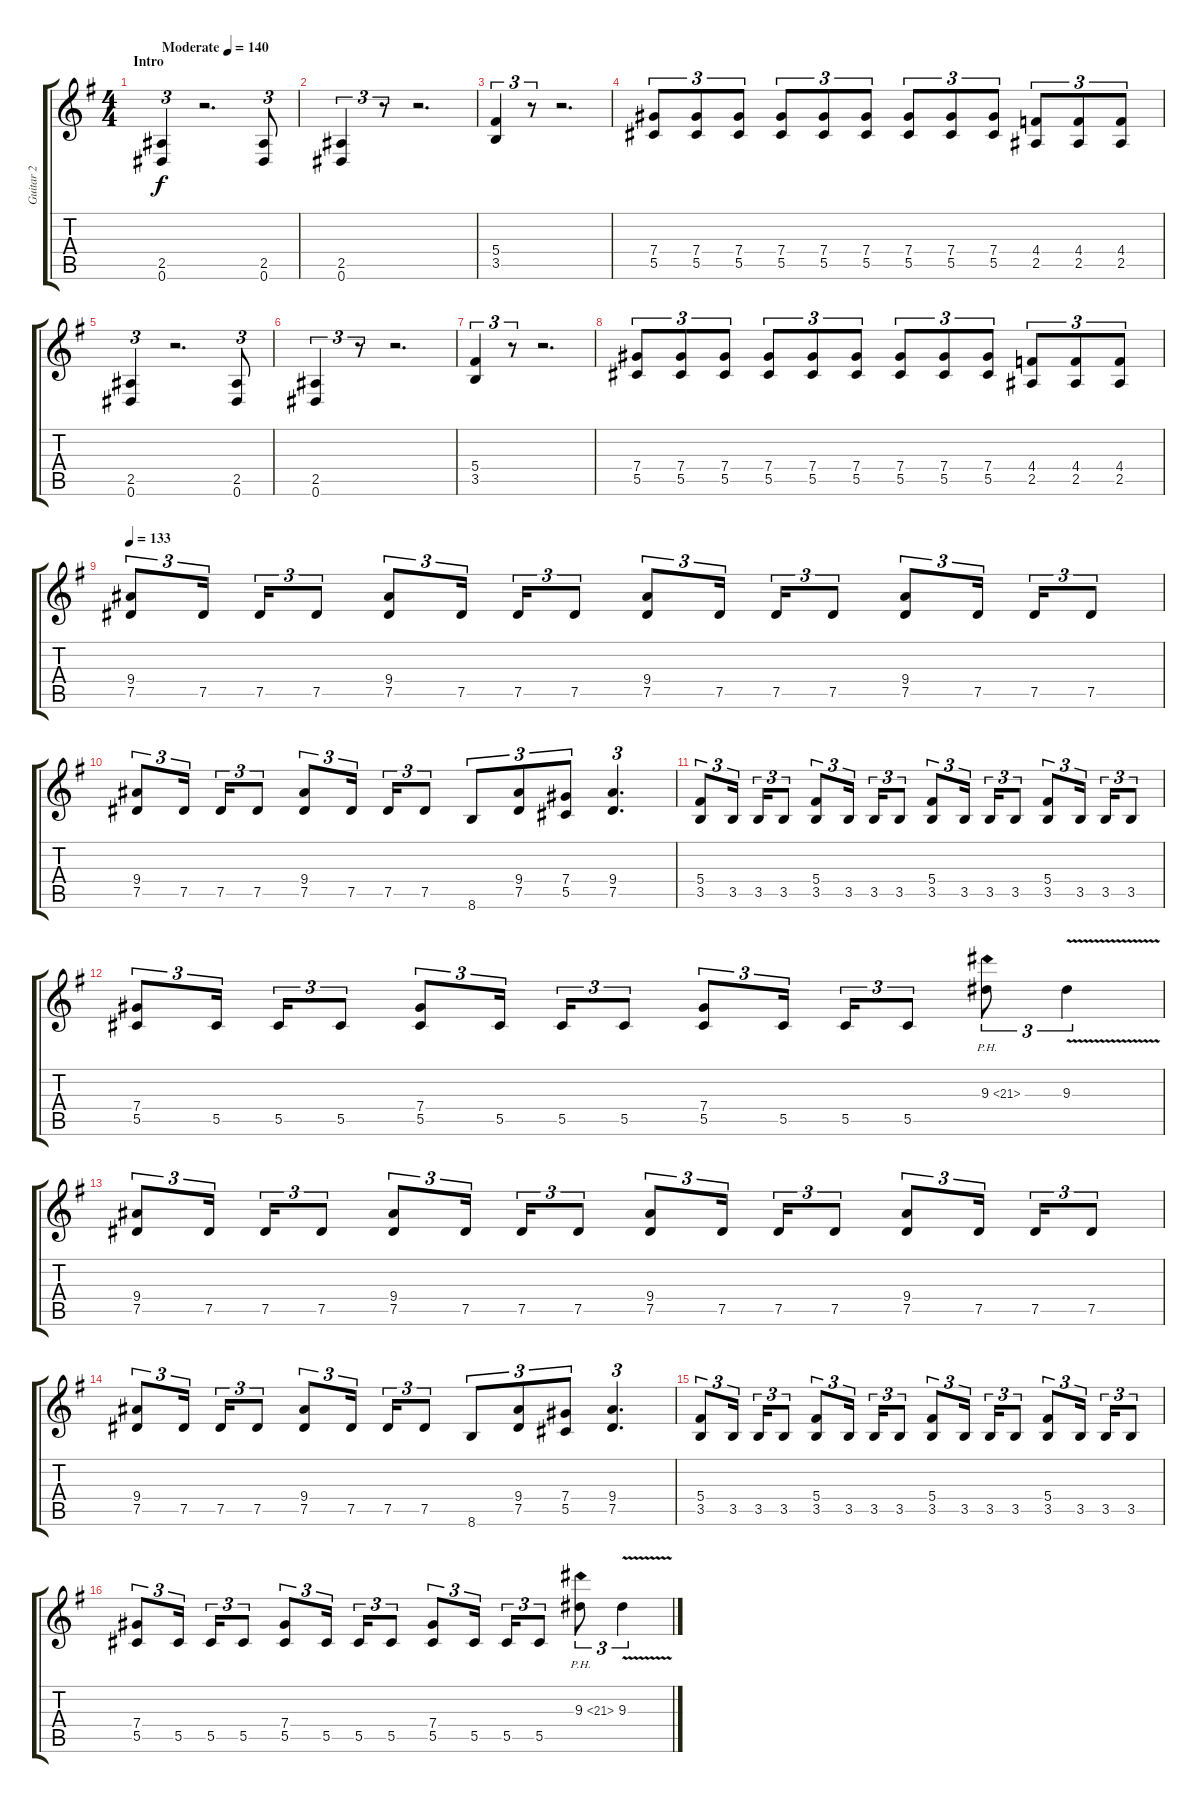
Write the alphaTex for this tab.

\track ("Guitar 2" "Guitar 2") {instrument overdrivenguitar}
\staff {score tabs}
\tuning (Eb4 Bb3 Gb3 Db3 Ab2 Eb2) {hide}
\ts (4 4)
\section ("" "Intro")
\tempo (140 "Moderate")
\clef g2
\ks eminor
(2.5 0.6).4{tu (3 2) dy f instrument overdrivenguitar} r.2{d} (2.5 0.6).8{tu (3 2)} |
(2.5 0.6).4{tu (3 2)} r.8{tu (3 2)} r.2{d} |
(5.4 3.5).4{tu (3 2)} r.8{tu (3 2)} r.2{d} |
(7.4 5.5).8{tu (3 2)} (7.4 5.5).8{tu (3 2)} (7.4 5.5).8{tu (3 2)} (7.4 5.5).8{tu (3 2)} (7.4 5.5).8{tu (3 2)} (7.4 5.5).8{tu (3 2)} (7.4 5.5).8{tu (3 2)} (7.4 5.5).8{tu (3 2)} (7.4 5.5).8{tu (3 2)} (4.4 2.5).8{tu (3 2)} (4.4 2.5).8{tu (3 2)} (4.4 2.5).8{tu (3 2)} |
(2.5 0.6).4{tu (3 2)} r.2{d} (2.5 0.6).8{tu (3 2)} |
(2.5 0.6).4{tu (3 2)} r.8{tu (3 2)} r.2{d} |
(5.4 3.5).4{tu (3 2)} r.8{tu (3 2)} r.2{d} |
(7.4 5.5).8{tu (3 2)} (7.4 5.5).8{tu (3 2)} (7.4 5.5).8{tu (3 2)} (7.4 5.5).8{tu (3 2)} (7.4 5.5).8{tu (3 2)} (7.4 5.5).8{tu (3 2)} (7.4 5.5).8{tu (3 2)} (7.4 5.5).8{tu (3 2)} (7.4 5.5).8{tu (3 2)} (4.4 2.5).8{tu (3 2)} (4.4 2.5).8{tu (3 2)} (4.4 2.5).8{tu (3 2)} |
\tempo 133
(9.4 7.5).8{tu (3 2)} 7.5.16{tu (3 2) beam splitsecondary} 7.5.16{tu (3 2)} 7.5.8{tu (3 2)} (9.4 7.5).8{tu (3 2)} 7.5.16{tu (3 2) beam splitsecondary} 7.5.16{tu (3 2)} 7.5.8{tu (3 2)} (9.4 7.5).8{tu (3 2)} 7.5.16{tu (3 2) beam splitsecondary} 7.5.16{tu (3 2)} 7.5.8{tu (3 2)} (9.4 7.5).8{tu (3 2)} 7.5.16{tu (3 2) beam splitsecondary} 7.5.16{tu (3 2)} 7.5.8{tu (3 2)} |
(9.4 7.5).8{tu (3 2)} 7.5.16{tu (3 2) beam splitsecondary} 7.5.16{tu (3 2)} 7.5.8{tu (3 2)} (9.4 7.5).8{tu (3 2)} 7.5.16{tu (3 2) beam splitsecondary} 7.5.16{tu (3 2)} 7.5.8{tu (3 2)} 8.6.8{tu (3 2)} (9.4 7.5).8{tu (3 2)} (7.4 5.5).8{tu (3 2)} (9.4 7.5).4{d tu (3 2)} |
(5.4 3.5).8{tu (3 2)} 3.5.16{tu (3 2) beam splitsecondary} 3.5.16{tu (3 2)} 3.5.8{tu (3 2)} (5.4 3.5).8{tu (3 2)} 3.5.16{tu (3 2) beam splitsecondary} 3.5.16{tu (3 2)} 3.5.8{tu (3 2)} (5.4 3.5).8{tu (3 2)} 3.5.16{tu (3 2) beam splitsecondary} 3.5.16{tu (3 2)} 3.5.8{tu (3 2)} (5.4 3.5).8{tu (3 2)} 3.5.16{tu (3 2) beam splitsecondary} 3.5.16{tu (3 2)} 3.5.8{tu (3 2)} |
(7.4 5.5).8{tu (3 2)} 5.5.16{tu (3 2) beam splitsecondary} 5.5.16{tu (3 2)} 5.5.8{tu (3 2)} (7.4 5.5).8{tu (3 2)} 5.5.16{tu (3 2) beam splitsecondary} 5.5.16{tu (3 2)} 5.5.8{tu (3 2)} (7.4 5.5).8{tu (3 2)} 5.5.16{tu (3 2) beam splitsecondary} 5.5.16{tu (3 2)} 5.5.8{tu (3 2)} 9.3{ph 12}.8{tu (3 2)} 9.3{v}.4{tu (3 2)} |
(9.4 7.5).8{tu (3 2)} 7.5.16{tu (3 2) beam splitsecondary} 7.5.16{tu (3 2)} 7.5.8{tu (3 2)} (9.4 7.5).8{tu (3 2)} 7.5.16{tu (3 2) beam splitsecondary} 7.5.16{tu (3 2)} 7.5.8{tu (3 2)} (9.4 7.5).8{tu (3 2)} 7.5.16{tu (3 2) beam splitsecondary} 7.5.16{tu (3 2)} 7.5.8{tu (3 2)} (9.4 7.5).8{tu (3 2)} 7.5.16{tu (3 2) beam splitsecondary} 7.5.16{tu (3 2)} 7.5.8{tu (3 2)} |
(9.4 7.5).8{tu (3 2)} 7.5.16{tu (3 2) beam splitsecondary} 7.5.16{tu (3 2)} 7.5.8{tu (3 2)} (9.4 7.5).8{tu (3 2)} 7.5.16{tu (3 2) beam splitsecondary} 7.5.16{tu (3 2)} 7.5.8{tu (3 2)} 8.6.8{tu (3 2)} (9.4 7.5).8{tu (3 2)} (7.4 5.5).8{tu (3 2)} (9.4 7.5).4{d tu (3 2)} |
(5.4 3.5).8{tu (3 2)} 3.5.16{tu (3 2) beam splitsecondary} 3.5.16{tu (3 2)} 3.5.8{tu (3 2)} (5.4 3.5).8{tu (3 2)} 3.5.16{tu (3 2) beam splitsecondary} 3.5.16{tu (3 2)} 3.5.8{tu (3 2)} (5.4 3.5).8{tu (3 2)} 3.5.16{tu (3 2) beam splitsecondary} 3.5.16{tu (3 2)} 3.5.8{tu (3 2)} (5.4 3.5).8{tu (3 2)} 3.5.16{tu (3 2) beam splitsecondary} 3.5.16{tu (3 2)} 3.5.8{tu (3 2)} |
(7.4 5.5).8{tu (3 2)} 5.5.16{tu (3 2) beam splitsecondary} 5.5.16{tu (3 2)} 5.5.8{tu (3 2)} (7.4 5.5).8{tu (3 2)} 5.5.16{tu (3 2) beam splitsecondary} 5.5.16{tu (3 2)} 5.5.8{tu (3 2)} (7.4 5.5).8{tu (3 2)} 5.5.16{tu (3 2) beam splitsecondary} 5.5.16{tu (3 2)} 5.5.8{tu (3 2)} 9.3{ph 12}.8{tu (3 2)} 9.3{v}.4{tu (3 2)}
